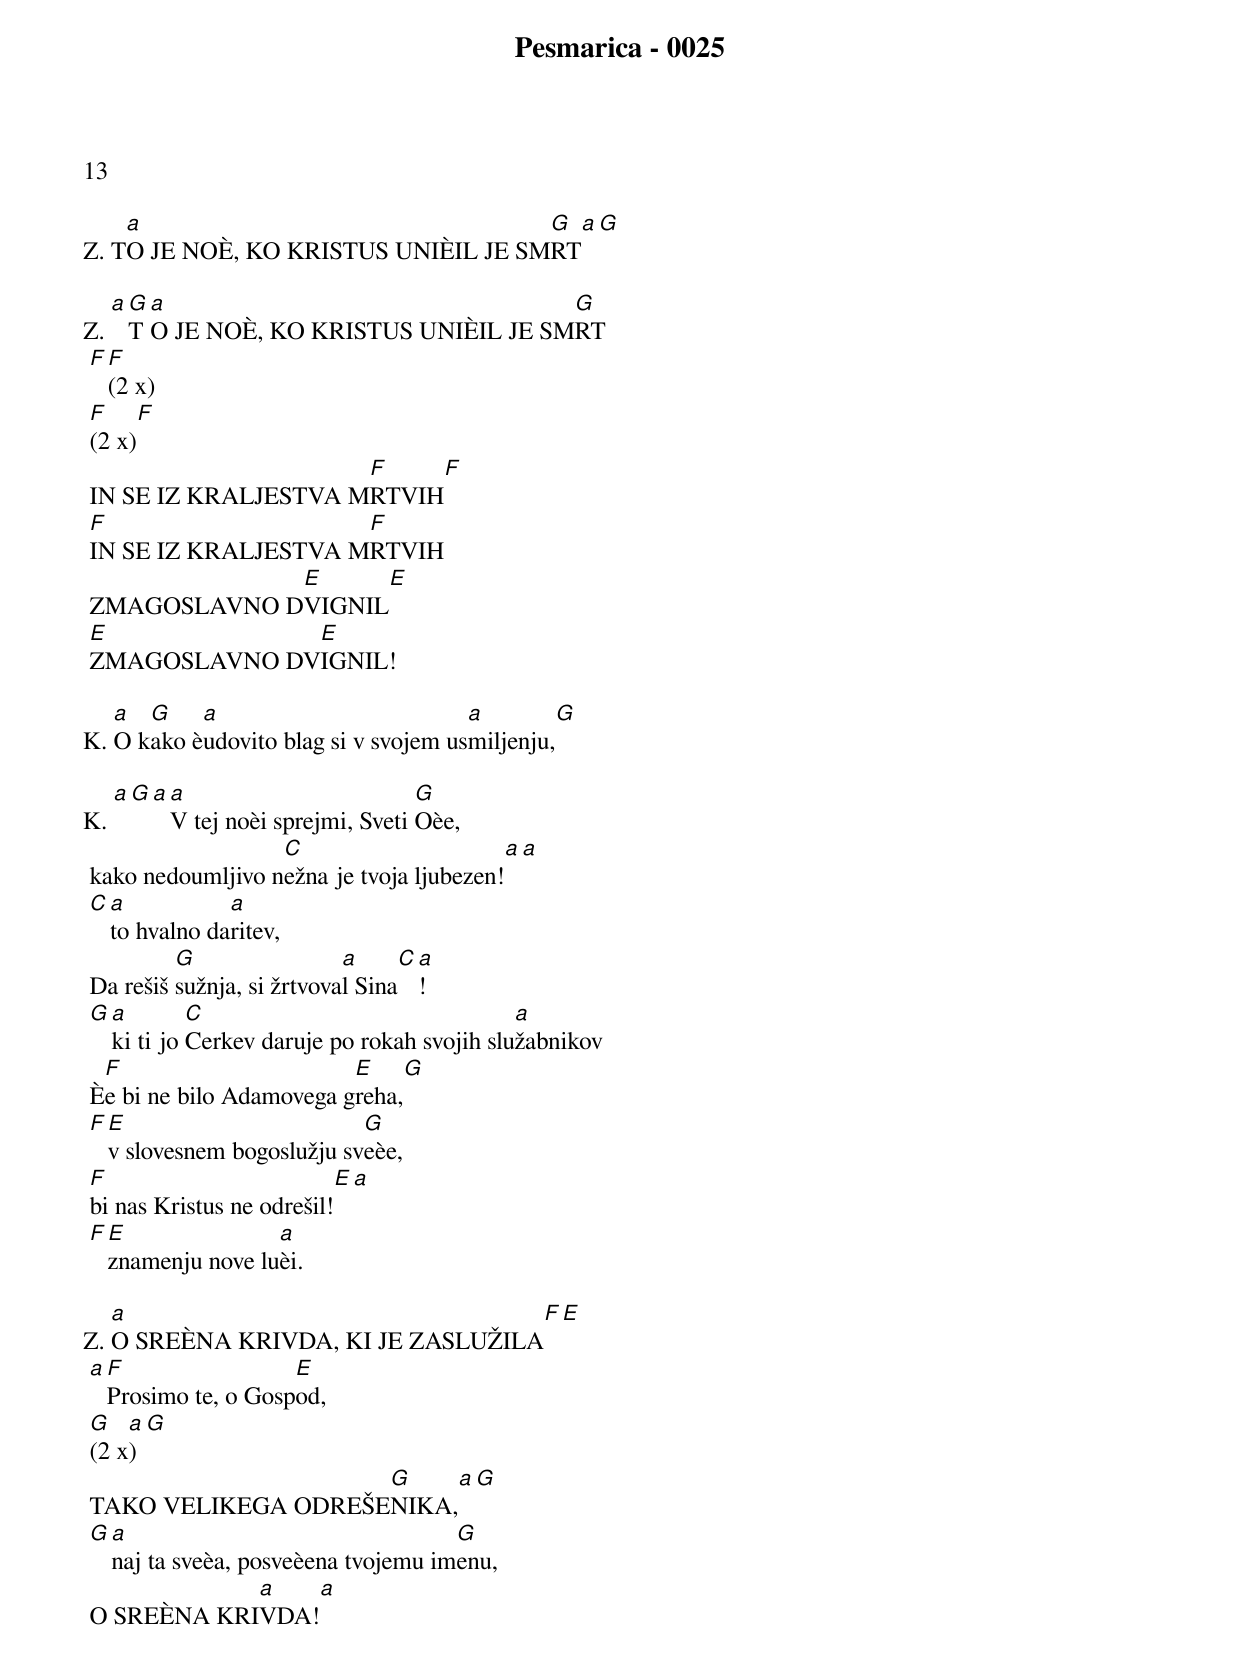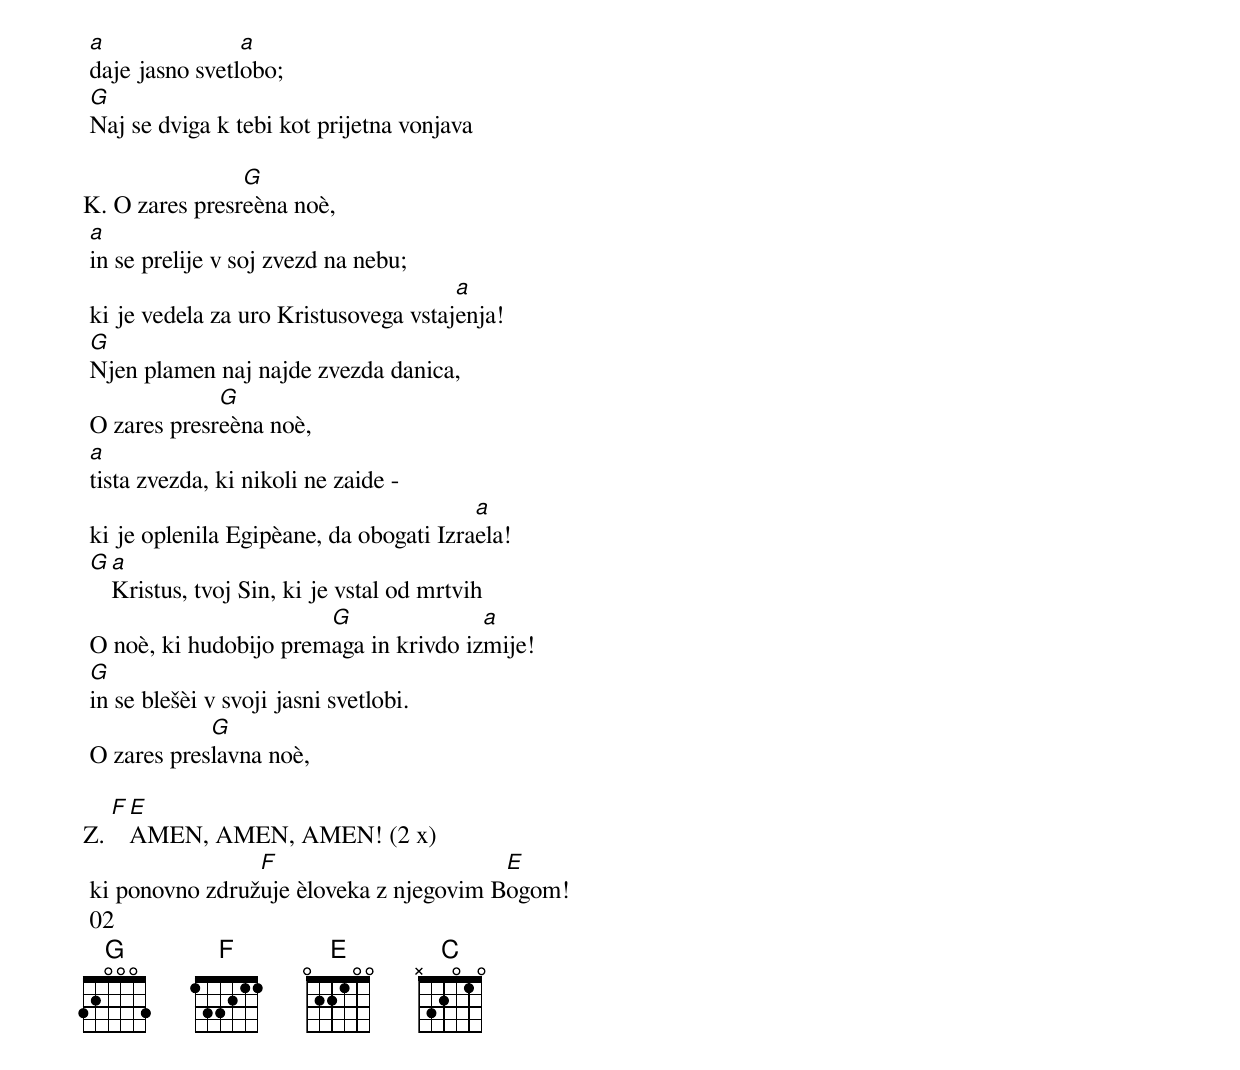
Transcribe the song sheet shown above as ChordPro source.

{title: Pesmarica - 0025}

13

Z.	T[a]O JE NOÈ, KO KRISTUS UNIÈIL JE SM[G]RT[a][G]

Z.	[a][G]T[a]O JE NOÈ, KO KRISTUS UNIÈIL JE SM[G]RT
	[F][F](2 x)
	[F](2 x)[F]
	IN SE IZ KRALJESTVA M[F]RTVIH[F]
	[F]IN SE IZ KRALJESTVA M[F]RTVIH
	ZMAGOSLAVNO D[E]VIGNIL[E]
	[E]ZMAGOSLAVNO DV[E]IGNIL!

K.	[a]O k[G]ako è[a]udovito blag si v svojem us[a]miljenju,[G]

K.	[a][G][a][a]V tej noèi sprejmi, Sveti [G]Oèe,
	kako nedoumljivo n[C]ežna je tvoja ljubezen![a][a]
	[C][a]to hvalno da[a]ritev,
	Da rešiš [G]sužnja, si žrtvova[a]l Sina[C][a]!
	[G][a]ki ti jo [C]Cerkev daruje po rokah svojih slu[a]žabnikov
	È[F]e bi ne bilo Adamovega g[E]reha,[G]
	[F][E]v slovesnem bogoslužju sv[G]eèe,
	[F]bi nas Kristus ne odrešil![E][a]
	[F][E]znamenju nove lu[a]èi.

Z.	[a]O SREÈNA KRIVDA, KI JE ZASLUŽILA[F][E]
	[a][F]Prosimo te, o Gosp[E]od,
	[G](2 x[a])[G]
	TAKO VELIKEGA ODREŠE[G]NIKA,[a][G]
	[G][a]naj ta sveèa, posveèena tvojemu im[G]enu,
	O SREÈNA KRI[a]VDA![a]
	[a]daje jasno svetl[a]obo;
	[G]Naj se dviga k tebi kot prijetna vonjava

K.	O zares presr[G]eèna noè,
	[a]in se prelije v soj zvezd na nebu;
	ki je vedela za uro Kristusovega vstaj[a]enja!
	[G]Njen plamen naj najde zvezda danica,
	O zares presr[G]eèna noè,
	[a]tista zvezda, ki nikoli ne zaide -
	ki je oplenila Egipèane, da obogati Izra[a]ela!
	[G][a]Kristus, tvoj Sin, ki je vstal od mrtvih
	O noè, ki hudobijo prem[G]aga in krivdo iz[a]mije!
	[G]in se blešèi v svoji jasni svetlobi.
	O zares pres[G]lavna noè,

Z.	[F][E]AMEN, AMEN, AMEN! (2 x)
	ki ponovno združ[F]uje èloveka z njegovim B[E]ogom!
	02
